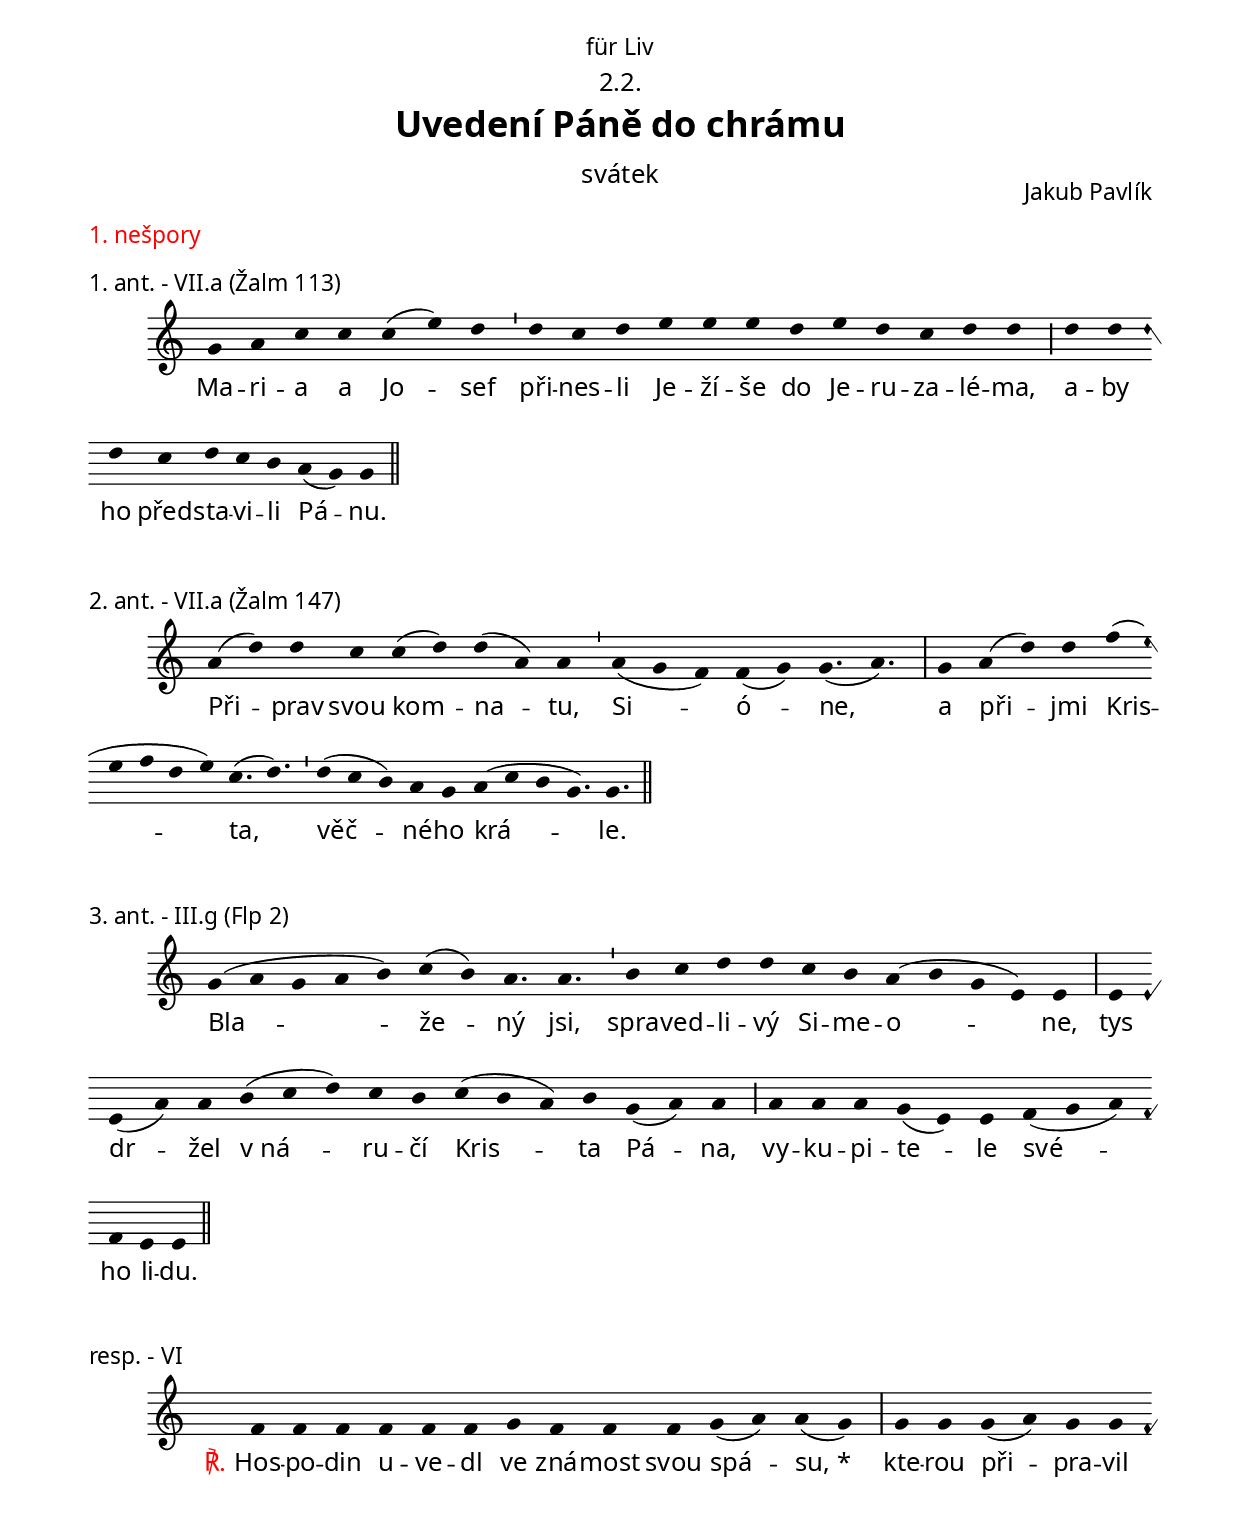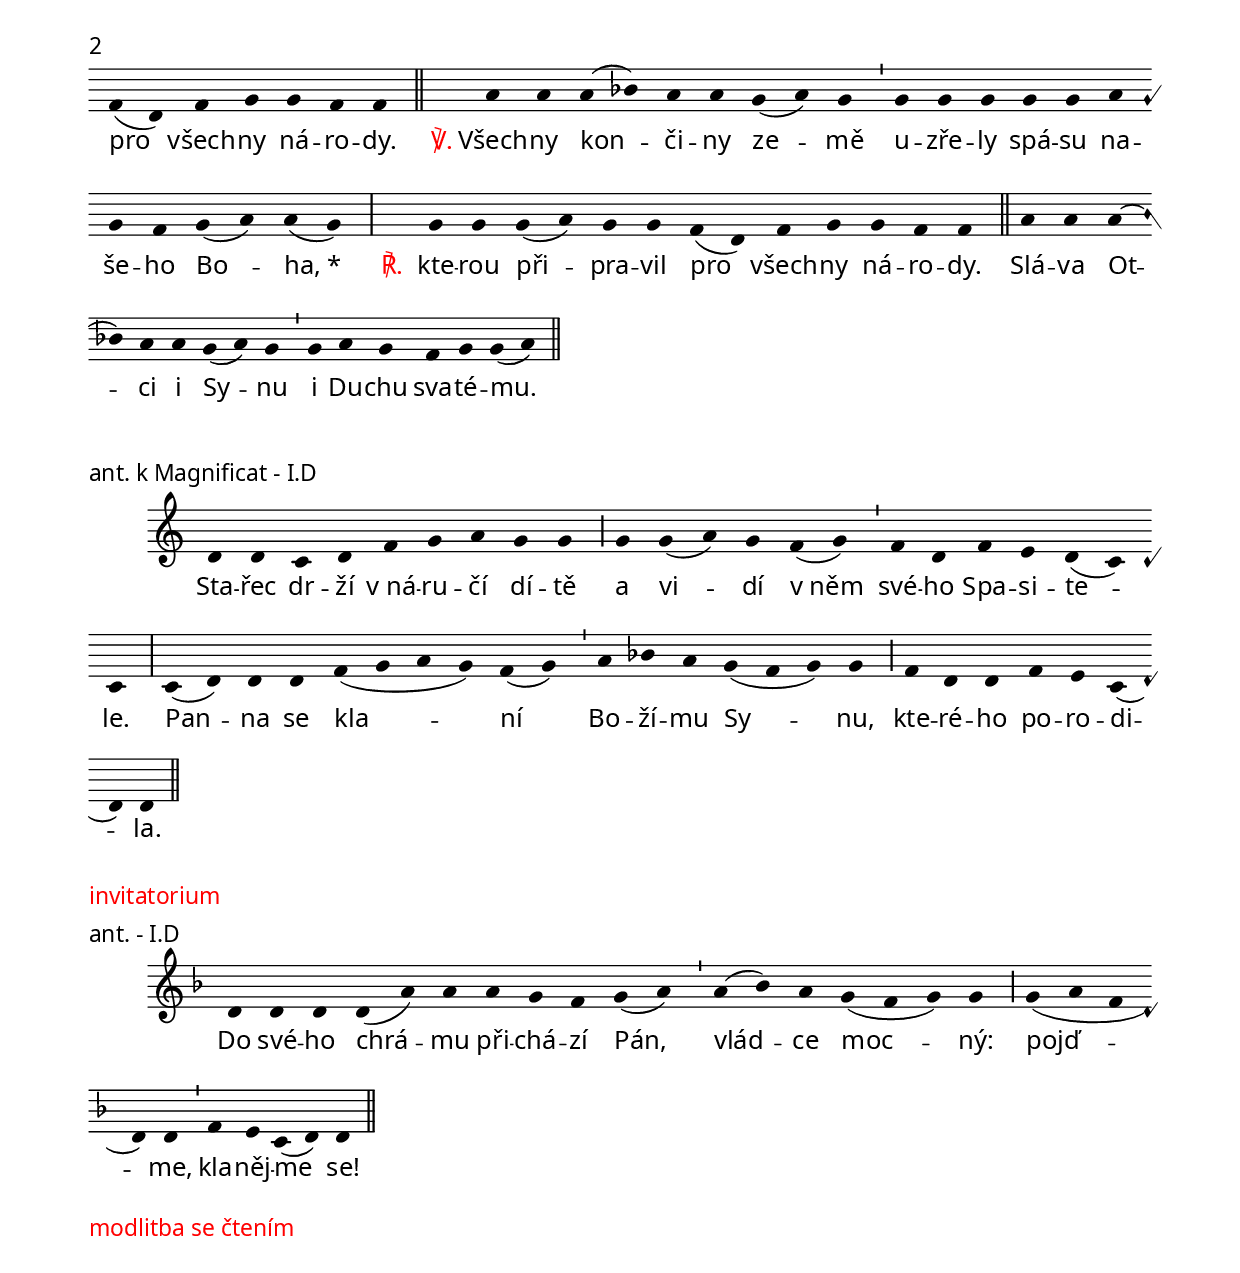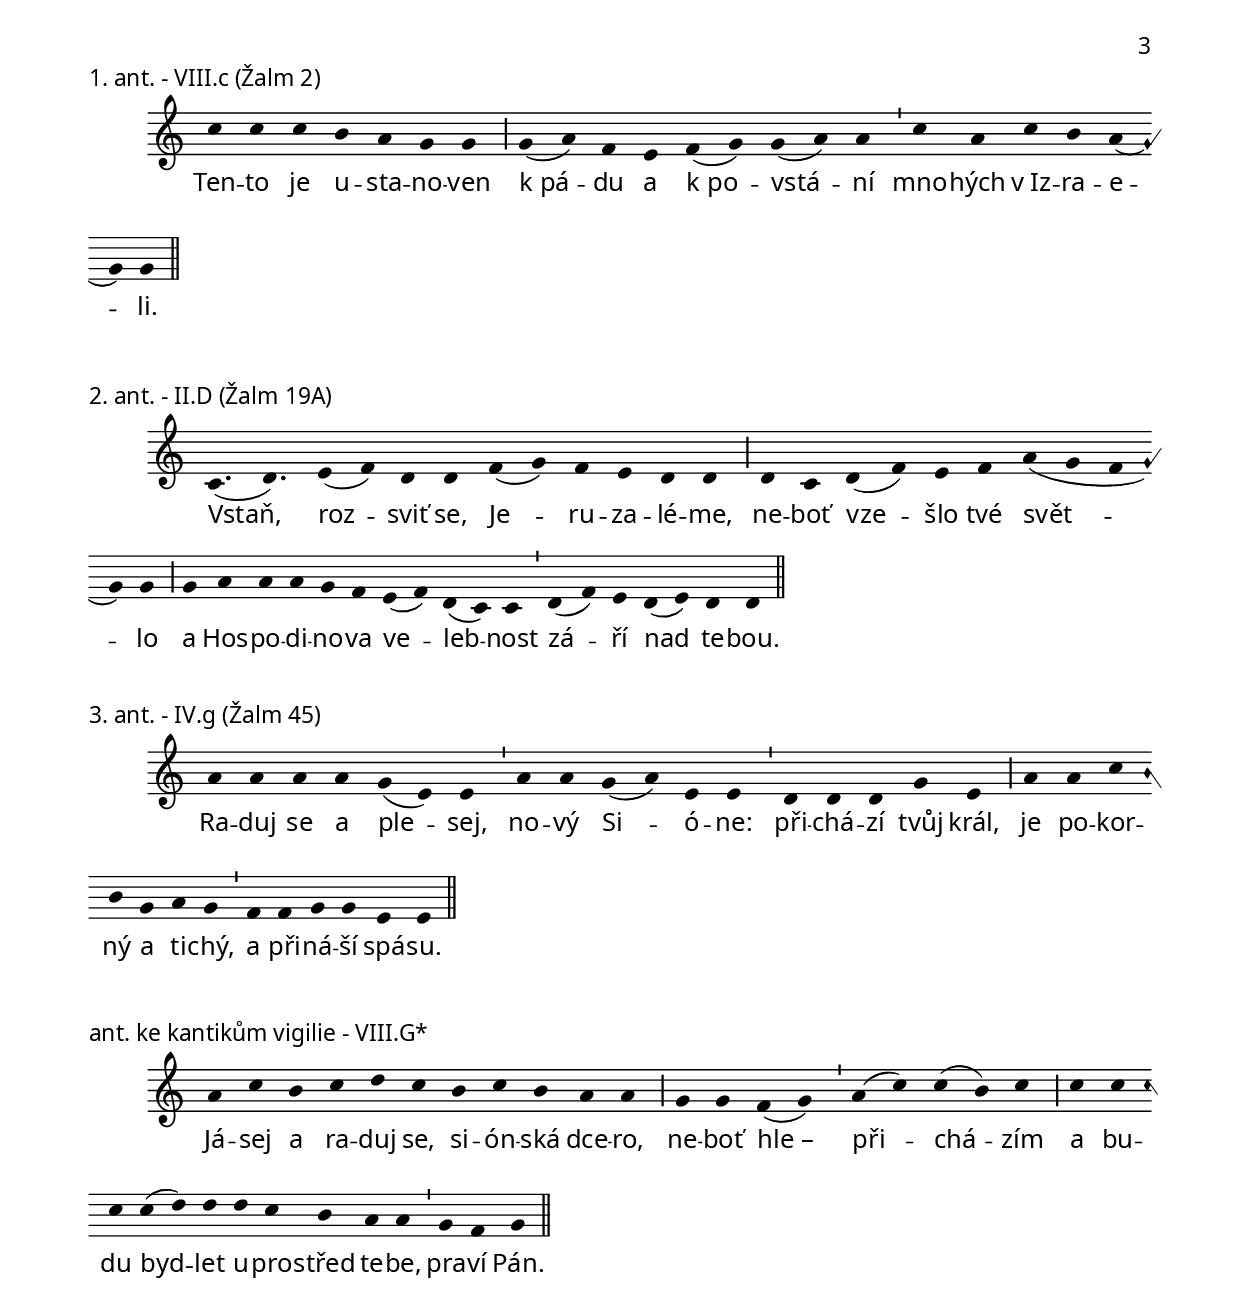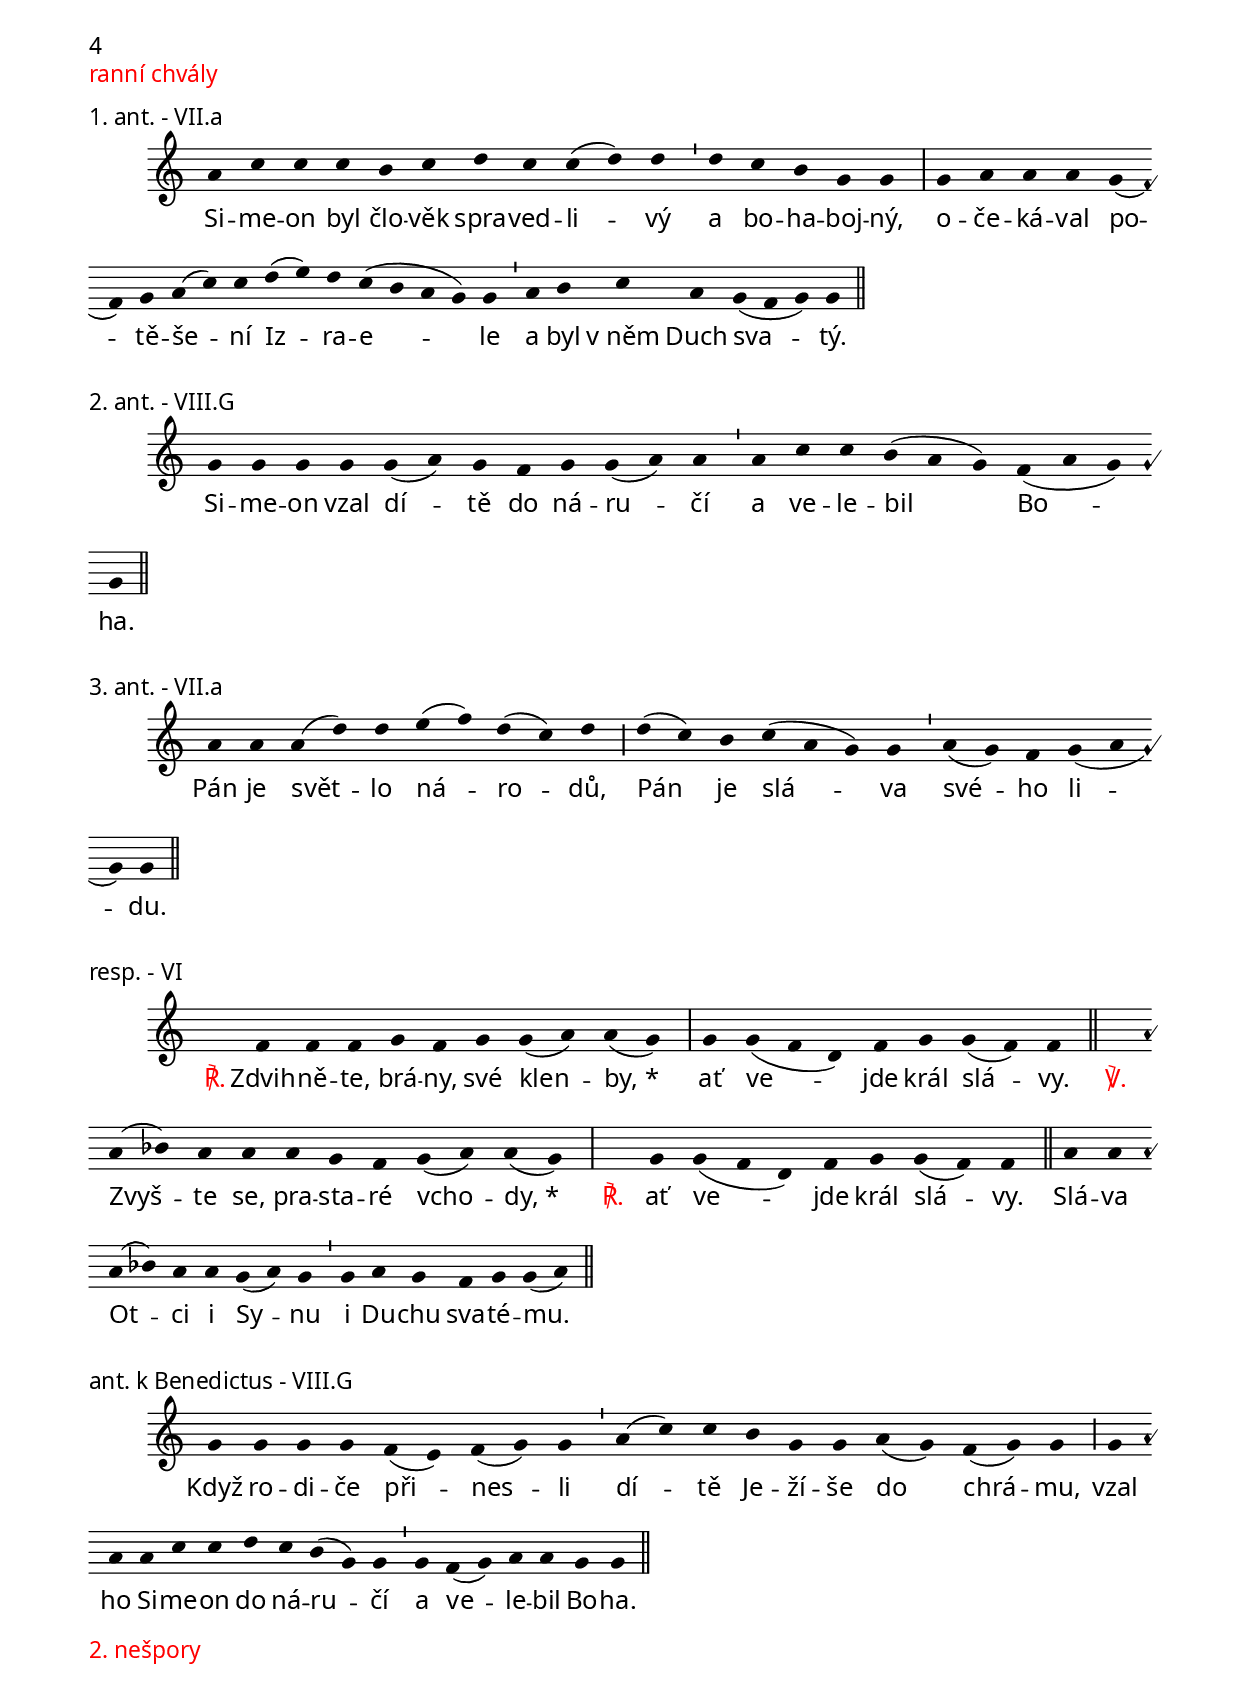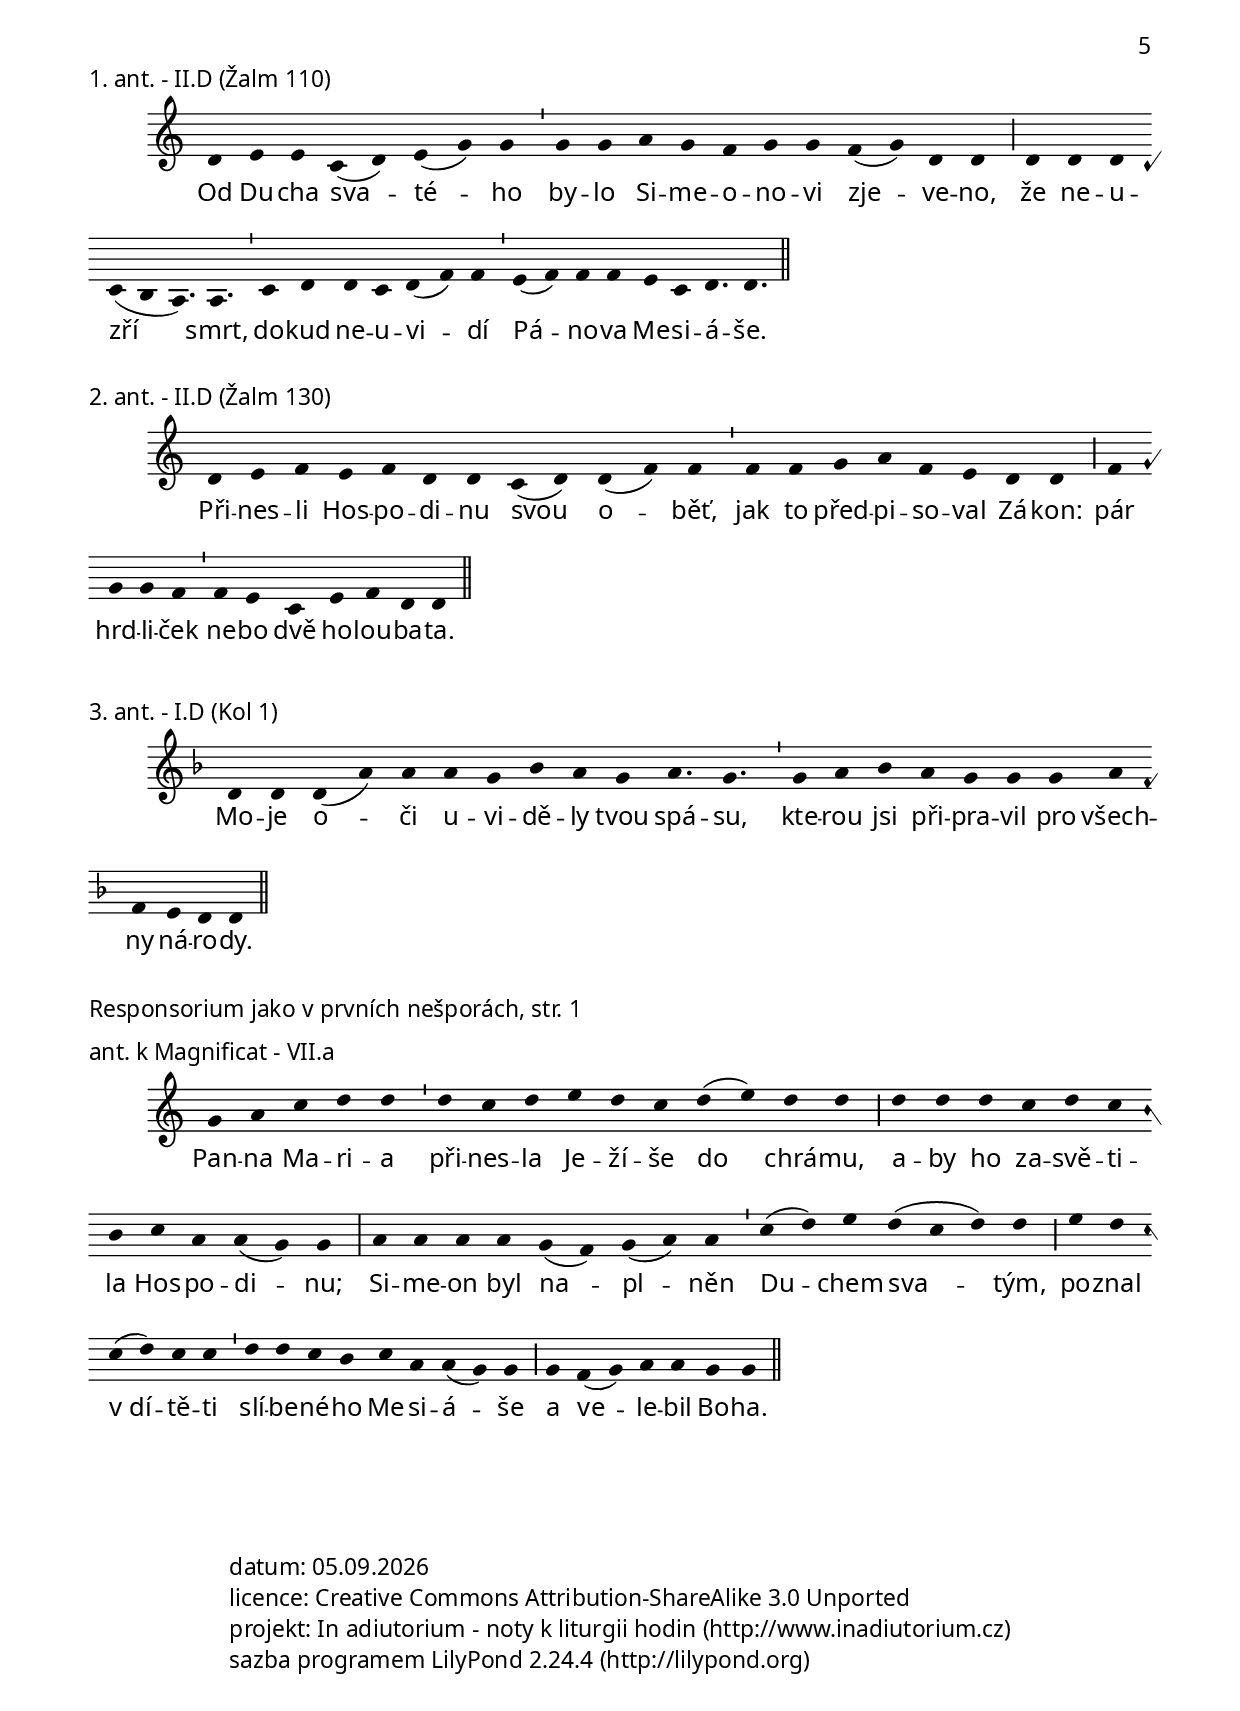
\version "2.14.2"

\include "../spolecne.ly"
\include "../dilyresponsorii.ly"

\header {
  title = \markup\titleSvatek
            "Uvedení Páně do chrámu"
            "svátek"
            2.2.
  composer = "Jakub Pavlík"
  dedication = "für Liv"
}

\markup {\nadpisHodinka {"1. nešpory"}}

\score {
  \relative c'' {
    \choralniRezim
    g4 a c c c( e) d \barMin
    d c d e e e d e d c d d \barMaior
    d d d c d c b a( g) g \barFinalis
  }
  \addlyrics {
    Ma -- ri -- a a Jo -- sef
    při -- nes -- li Je -- ží -- še do Je -- ru -- za -- lé -- ma,
    a -- by ho před -- sta -- vi -- li Pá -- nu.
  }
  \header {
    quid = "1. ant."
    modus = "VII"
    differentia = "a"
    psalmus = "Žalm 113"
    id = "1ne-a1"
    piece = \markup {\sestavTitulek}
  }
}

\score {
  \relative c'' {
    \choralniRezim
    a4( d) d c c( d) d( a) a \barMin
    a( g f) f( g) g4.( a) \barMax
    g4 a( d) d f( e f d e) c4.( d) \barMin
    d4( c b) a g a( c b g4.) g \barFinalis
  }
  \addlyrics {
    Při -- prav svou kom -- na -- tu,
    Si -- ó -- ne,
    a při -- jmi Kris -- ta,
    věč -- né -- ho krá -- le.
  }
  \header {
    quid = "2. ant."
    modus = "VII"
    differentia = "a"
    psalmus = "Žalm 147"
    id = "1ne-a2"
    piece = \markup {\sestavTitulek}
  }
}

\score {
  \relative c'' {
    \choralniRezim
    g4( a g a b) c( b) a4. a \barMin
    b4 c d d c b a( b g e) e \barMax
    e e( a) a b( c d) c b c( b a) b g( a) a \barMaior
    a a a g( e) e f( g a) f e e \barFinalis
  }
  \addlyrics {
    Bla -- že -- ný jsi,
    spra -- ved -- li -- vý Si -- me -- o -- ne,
    tys dr -- žel v_ná -- ru -- čí Kris -- ta Pá -- na,
    vy -- ku -- pi -- te -- le své -- ho li -- du.
  }
  \header {
    quid = "3. ant."
    modus = "III"
    differentia = "g"
    psalmus = "Flp 2"
    id = "1ne-a3"
    piece = \markup {\sestavTitulek}
  }
}

\score {
  \relative c' {
    \choralniRezim

    \label #'respInesp

    % R
    \neviditelna f
    f4 f f f f f g f f f g( a) a( g) \barMax
    g g g( a) g g f( d) f g g f f \barFinalis
    % V
    \neviditelna a
    a4 a a( bes) a a g( a) g \barMin g g g g g a g f g( a) a( g) \barMax
    % R
    \neviditelna g
    g g g( a) g g f( d) f g g f f \barFinalis
    % Slava
    \respVIdoxologie \barFinalis
  }
  \addlyrics {
    \Response Hos -- po -- din u -- ve -- dl ve zná -- most svou spá -- su,_*
    kte -- rou při -- pra -- vil pro všech -- ny ná -- ro -- dy.
    \Verse Všech -- ny kon -- či -- ny ze -- mě u -- zře -- ly spá -- su na -- še -- ho Bo -- ha,_*
    \Response kte -- rou při -- pra -- vil pro všech -- ny ná -- ro -- dy.
    \textRespDoxologie
  }
  \header {
    quid = "resp."
    modus = "VI"
    id = "1ne-resp"
    piece = \markup {\sestavTitulekResp}
  }
}

\score {
  \relative c' {
    \choralniRezim
    d4 d c d f g a g g \barMaior
    g g( a) g f( g) \barMin f d f e d( c) c \barMax
    c( d) d d f( g a g) f( g) \barMin
    a bes a g( f g) g \barMaior
    f d d f e c( d) d \barFinalis
  }
  \addlyrics {
    Sta -- řec dr -- ží v_ná -- ru -- čí dí -- tě
    a vi -- dí v_něm své -- ho Spa -- si -- te -- le.
    Pan -- na se kla -- ní
    Bo -- ží -- mu Sy -- nu,
    kte -- ré -- ho po -- ro -- di -- la.
  }
  \header {
    quid = "ant. k Magnificat"
    modus = "I"
    differentia = "D"
    psalmus = ""
    id = "1ne-amag"
    piece = \markup {\sestavTitulekBezZalmu}
  }
}

\markup {\nadpisHodinka {"invitatorium"}}

\score {
  \relative c' {
    \choralniRezim
    \key f \major
    d4 d d d( a') a a g f g( a) \barMin
    a4( bes) a g( f g) g \barMaior
    g( a f d) d \barMin
    f e c( d) d \barFinalis
  }
  \addlyrics {
    Do své -- ho chrá -- mu při -- chá -- zí Pán,
    vlád -- ce moc -- ný:
    pojď -- me,
    kla -- něj -- me se!
  }
  \header {
    quid = "ant."
    modus = "I"
    differentia = "D"
    psalmus = ""
    id = "invit"
    piece = \markup {\sestavTitulekBezZalmu}
  }
}

\markup {\nadpisHodinka {"modlitba se čtením"}}

\score {
  \relative c'' {
    \choralniRezim
    c4 c c b a g g \barMaior
    g( a) f e f( g) g( a) a \barMin
    c a c b a( g) g \barFinalis
  }
  \addlyrics {
    Ten -- to je u -- sta -- no -- ven
    k_pá -- du a k_po -- vstá -- ní
    mno -- hých v_Iz -- ra -- e -- li.
  }
  \header {
    quid = "1. ant."
    modus = "VIII"
    differentia = "c"
    psalmus = "Žalm 2"
    id = "mc-a1"
    piece = \markup {\sestavTitulek}
  }
}

\score {
  \relative c' {
    \choralniRezim
    c4.( d) e4( f) d d f( g) f e d d \barMaior
    d c d( f) e f a( g f g) g \barMaior
    g a a a g f e( f) d( c) c \barMin
    d( f) e d( e) d d \barFinalis
  }
  \addlyrics {
    Vstaň, roz -- sviť se, Je -- ru -- za -- lé -- me,
    ne -- boť vze -- šlo tvé svět -- lo
    a Hos -- po -- di -- no -- va ve -- leb -- nost
    zá -- ří nad te -- bou.
  }
  \header {
    quid = "2. ant."
    modus = "II"
    differentia = "D"
    psalmus = "Žalm 19A"
    id = "mc-a2"
    piece = \markup {\sestavTitulek}
  }
}

\score {
  \relative c'' {
    \choralniRezim
    a4 a a a g( e) e \barMin a a g( a) e e \barMin
    d d d g e \barMaior
    a a c b g a g \barMin
    f f g g e e \barFinalis
  }
  \addlyrics {
    Ra -- duj se a ple -- sej, no -- vý Si -- ó -- ne:
    při -- chá -- zí tvůj král,
    je po -- kor -- ný a ti -- chý,
    a při -- ná -- ší spá -- su.
  }
  \header {
    quid = "3. ant."
    modus = "IV"
    differentia = "g"
    psalmus = "Žalm 45"
    fial = "antifony/advent_tyden2.ly#ne-1ne-a1"
    id = "mc-a3"
    piece = \markup {\sestavTitulek}
  }
}

\score {
  \relative c'' {
    \choralniRezim
    a4 c b c d c b c b a a \barMaior
    g g f( g) \barMin
    a( c) c( b) c \barMaior
    c c c c( d) d d c b a a \barMin
    g f g \barFinalis
  }
  \addlyrics {
    Já -- sej a ra -- duj se, si -- ón -- ská dce -- ro,
    ne -- boť hle_–
    při -- chá -- zím
    a bu -- du byd -- let u -- pro -- střed te -- be,
    pra -- ví Pán.
  }
  \header {
    quid = "ant. ke kantikům vigilie"
    modus = "VIII"
    differentia = "G*"
    psalmus = ""
    id = "ne-cte-avig"
    fial = "antifony/advent_tyden2.ly#ut-aben"
    piece = \markup {\sestavTitulekBezZalmu}
  }
}

\pageBreak % ZLOM

\markup {\nadpisHodinka {"ranní chvály"}}

\score {
  \relative c'' {
    \choralniRezim
    a4 c c c b c d c c( d) d \barMin
    d c b g g \barMax
    g a a a g( f) g a( c) c d( e) d c( b a g) g \barMin
    a b c a g( f g) g \barFinalis
  }
  \addlyrics {
    Si -- me -- on byl člo -- věk spra -- ved -- li -- vý
    a bo -- ha -- boj -- ný,
    o -- če -- ká -- val po -- tě -- še -- ní Iz -- ra -- e -- le
    a byl v_něm Duch sva -- tý.
  }
  \header {
    quid = "1. ant."
    modus = "VII"
    differentia = "a"
    psalmus = ""
    placet = "moc se mi nelíbí frázování _spravedlivý a bohabojný_, ale také zatím nevidím, jak jinak"
    id = "rch-a1"
    piece = \markup {\sestavTitulekBezZalmu}
  }
}

\score {
  \relative c'' {
    \choralniRezim
    g4 g g g g( a) g f g g( a) a \barMin
    a c c b( a g) f( a g) g \barFinalis
  }
  \addlyrics {
    Si -- me -- on vzal dí -- tě do ná -- ru -- čí
    a ve -- le -- bil Bo -- ha.
  }
  \header {
    quid = "2. ant."
    modus = "VIII"
    differentia = "G"
    psalmus = ""
    id = "rch-a2"
    piece = \markup {\sestavTitulekBezZalmu}
  }
}

\score {
  \relative c'' {
    \choralniRezim
    a4 a a( d) d e( f) d( c) d \barMaior
    d( c) b c( a g) g \barMin
    a( g) f g( a g) g \barFinalis
  }
  \addlyrics {
    Pán je svět -- lo ná -- ro -- dů,
    Pán je slá -- va
    své -- ho li -- du.
  }
  \header {
    quid = "3. ant."
    modus = "VII"
    differentia = "a"
    psalmus = ""
    placet = "na text takového pěkného rytmu a členění zkusit pár zpěvnějších variant"
    id = "rch-a3"
    piece = \markup {\sestavTitulekBezZalmu}
  }
}

\score {
  \relative c' {
    \choralniRezim

    % R
    \neviditelna f
    f4 f f g f g g( a) a( g) \barMax
    g g( f d) f g g( f) f \barFinalis
    % V
    \neviditelna a
    a( bes) a a a g f g( a) a( g) \barMax
    % R
    \neviditelna g
    g g( f d) f g g( f) f \barFinalis
    % Slava
    \respVIdoxologie \barFinalis
  }
  \addlyrics {
    \Response Zdvih -- ně -- te, brá -- ny, své klen -- by,_*
    ať ve -- jde král slá -- vy.
    \Verse Zvyš -- te se, pra -- sta -- ré vcho -- dy,_*
    \Response ať ve -- jde král slá -- vy.
    \textRespDoxologie
  }
  \header {
    quid = "resp."
    modus = "VI"
    id = "rch-resp"
    piece = \markup {\sestavTitulekResp}
  }
}

\score {
  \relative c'' {
    \choralniRezim
    g4 g g g f( e) f( g) g \barMin
    a( c) c b g g a( g) f( g) g \barMaior
    g a a c c d c b( g) g \barMin
    g f( g) a a g g \barFinalis
  }
  \addlyrics {
    Když ro -- di -- če při -- nes -- li
    dí -- tě Je -- ží -- še do chrá -- mu,
    vzal ho Si -- me -- on do ná -- ru -- čí
    a ve -- le -- bil Bo -- ha.
  }
  \header {
    quid = "ant. k Benedictus"
    modus = "VIII"
    differentia = "G"
    psalmus = ""
    id = "rch-aben"
    piece = \markup {\sestavTitulekBezZalmu}
  }
}

\markup {\nadpisHodinka {"2. nešpory"}}

\score {
  \relative c' {
    \choralniRezim
    d4 e e c( d) e( g) g \barMin
    g g a g f g g f( g) d d \barMaior
    d d d c( b a4.) a \barMin
    c4 d d c d( f) f \barMin
    e( f) f f e c d4. d \barFinalis
  }
  \addlyrics {
    Od Du -- cha sva -- té -- ho
    by -- lo Si -- me -- o -- no -- vi zje -- ve -- no,
    že ne -- u -- zří smrt,
    do -- kud ne -- u -- vi -- dí
    Pá -- no -- va Me -- si -- á -- še.
  }
  \header {
    quid = "1. ant."
    modus = "II"
    differentia = "D"
    psalmus = "Žalm 110"
    placet = "lépe"
    id = "2ne-a1"
    piece = \markup {\sestavTitulek}
  }
}

\score {
  \relative c' {
    \choralniRezim
    d4 e f e f d d c( d) d( f) f \barMin
    f f g a f e d d \barMaior
    f g g f \barMin
    f e c e f d d \barFinalis
  }
  \addlyrics {
    Při -- nes -- li Hos -- po -- di -- nu svou o -- běť,
    jak to před -- pi -- so -- val Zá -- kon:
    pár hrd -- li -- ček
    ne -- bo dvě ho -- lou -- ba -- ta.
  }
  \header {
    quid = "2. ant."
    modus = "II"
    differentia = "D"
    psalmus = "Žalm 130"
    id = "2ne-a2"
    piece = \markup {\sestavTitulek}
  }
}

\score {
  \relative c' {
    \choralniRezim
    \key f \major
    d4 d d( a') a a g bes a g a4. g \barMin
    g4 a bes a g g g a f e d d \barFinalis
  }
  \addlyrics {
    Mo -- je o -- či u -- vi -- dě -- ly tvou spá -- su,
    kte -- rou jsi při -- pra -- vil pro všech -- ny ná -- ro -- dy.
  }
  \header {
    quid = "3. ant."
    modus = "I"
    differentia = "D"
    psalmus = "Kol 1"
    fons = "slavnost Narození Páně, modlitba uprostřed dne, odpolední antifona"
    fial = "vanoce_narozenipane.ly#vden-anona"
    id = "2ne-a3"
    piece = \markup {\sestavTitulek}
  }
}

\markup {Responsorium jako v prvních nešporách, str. \page-ref #'respInesp "0" "?" }

\score {
  \relative c'' {
    \choralniRezim
    g4 a c d d \barMin
    d c d e d c d( e) d d \barMaior
    d d d c d c b c a a( g) g \barMax
    a a a a g( f) g( a) a \barMin
    c( d) e d( c d) d \barMaior
    e d c( d) c c \barMin
    d d c b c a a( g) g \barMaior
    g f( g) a a g g \barFinalis
  }
  \addlyrics {
    Pan -- na Ma -- ri -- a
    při -- nes -- la Je -- ží -- še do chrá -- mu,
    a -- by ho za -- svě -- ti -- la Hos -- po -- di -- nu;
    Si -- me -- on byl na -- pl -- něn
    Du -- chem sva -- tým,
    po -- znal v_dí -- tě -- ti
    slí -- be -- né -- ho Me -- si -- á -- še
    a ve -- le -- bil Bo -- ha.
  }
  \header {
    quid = "ant. k Magnificat"
    modus = "VII"
    differentia = "a"
    psalmus = ""
    id = "2ne-amag"
    piece = \markup {\sestavTitulekBezZalmu}
  }
}
